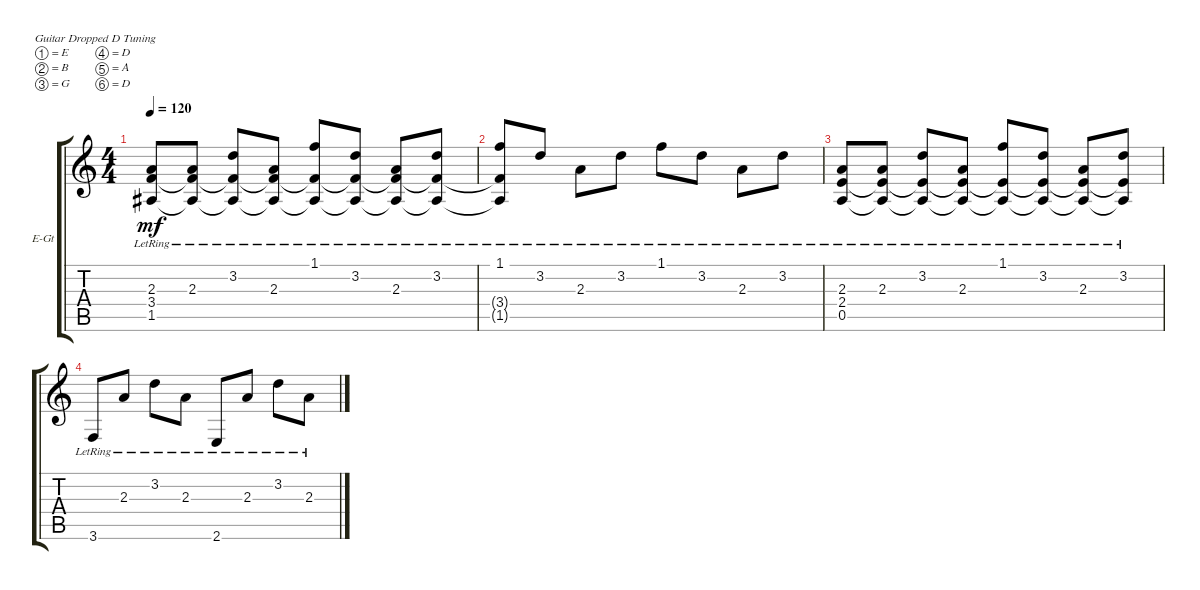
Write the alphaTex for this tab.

\bracketExtendMode groupsimilarinstruments
\firstSystemTrackNameOrientation horizontal
\otherSystemsTrackNameOrientation horizontal
\track ("Melodia" "E-Gt") {instrument distortionguitar}
\staff {score tabs}
\tuning (E4 B3 G3 D3 A2 D2)
\ts (4 4)
\tempo 120
\clef g2
\ks c
(2.3{lr} 3.4 1.5).8{dy mf} (2.3{lr} 3.4{t} 1.5{t}).8 (3.2{lr} 3.4{t} 1.5{t}).8 (2.3{lr} 3.4{t} 1.5{t}).8 (1.1{lr} 3.4{t} 1.5{t}).8 (3.2{lr} 3.4{t} 1.5{t}).8 (2.3{lr} 3.4{t} 1.5{t}).8 (3.2{lr} 3.4{t} 1.5{t}).8 |
(1.1{lr} 3.4{t} 1.5{t}).8 3.2{lr}.8 2.3{lr}.8 3.2{lr}.8 1.1{lr}.8 3.2{lr}.8 2.3{lr}.8 3.2{lr}.8 |
(2.3{lr} 2.4 0.5).8 (2.3{lr} 2.4{t} 0.5{t}).8 (3.2{lr} 2.4{t} 0.5{t}).8 (2.3{lr} 2.4{t} 0.5{t}).8 (1.1{lr} 2.4{t} 0.5{t}).8 (3.2{lr} 2.4{t} 0.5{t}).8 (2.3{lr} 2.4{t} 0.5{t}).8 (3.2{lr} 2.4{t} 0.5{t}).8 |
3.6{lr}.8 2.3{lr}.8 3.2{lr}.8 2.3{lr}.8 2.6{lr}.8 2.3{lr}.8 3.2{lr}.8 2.3{lr}.8
